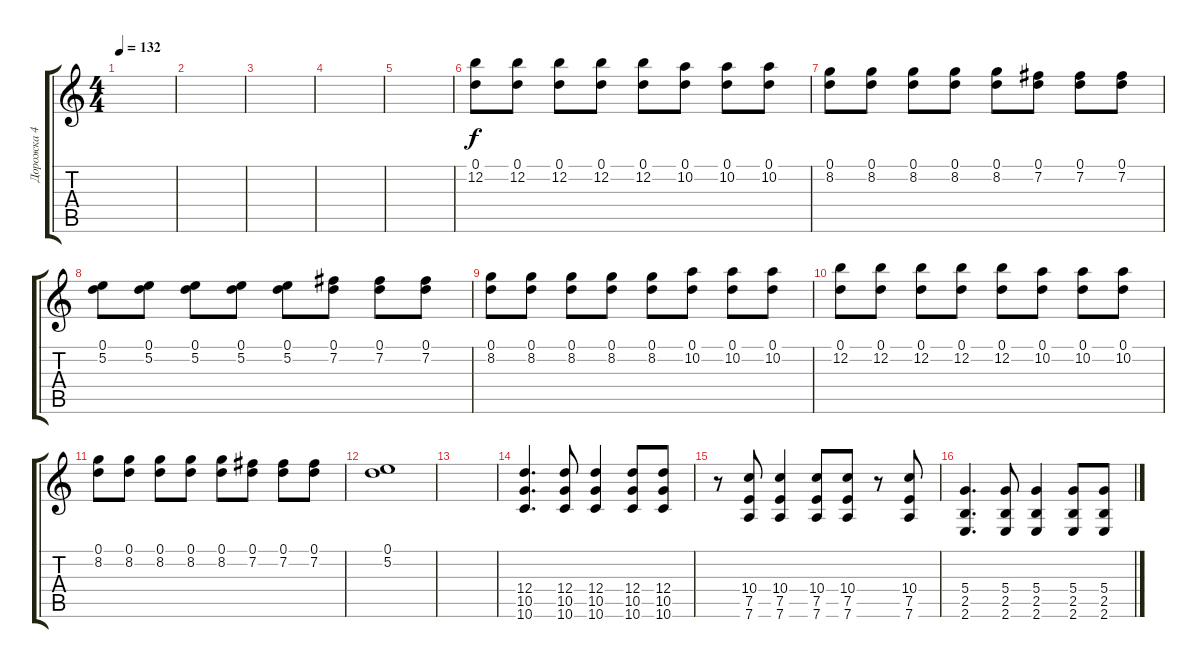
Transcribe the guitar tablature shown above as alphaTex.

\track ("Дорожка 4" "Дорожка 4") {instrument overdrivenguitar}
\staff {score tabs}
\tuning (D4 B3 G3 D3 A2 D2) {hide}
\ts (4 4)
\tempo 132
\clef g2
\ks c
|
|
|
|
|
(0.1 12.2).8 (0.1 12.2).8 (0.1 12.2).8 (0.1 12.2).8 (0.1 12.2).8 (0.1 10.2).8 (0.1 10.2).8 (0.1 10.2).8 |
(0.1 8.2).8 (0.1 8.2).8 (0.1 8.2).8 (0.1 8.2).8 (0.1 8.2).8 (0.1 7.2).8 (0.1 7.2).8 (0.1 7.2).8 |
(0.1 5.2).8 (0.1 5.2).8 (0.1 5.2).8 (0.1 5.2).8 (0.1 5.2).8 (0.1 7.2).8 (0.1 7.2).8 (0.1 7.2).8 |
(0.1 8.2).8 (0.1 8.2).8 (0.1 8.2).8 (0.1 8.2).8 (0.1 8.2).8 (0.1 10.2).8 (0.1 10.2).8 (0.1 10.2).8 |
(0.1 12.2).8 (0.1 12.2).8 (0.1 12.2).8 (0.1 12.2).8 (0.1 12.2).8 (0.1 10.2).8 (0.1 10.2).8 (0.1 10.2).8 |
(0.1 8.2).8 (0.1 8.2).8 (0.1 8.2).8 (0.1 8.2).8 (0.1 8.2).8 (0.1 7.2).8 (0.1 7.2).8 (0.1 7.2).8 |
(0.1 5.2).1 |
|
(12.4 10.5 10.6).4{d} (12.4 10.5 10.6).8 (12.4 10.5 10.6).4 (12.4 10.5 10.6).8 (12.4 10.5 10.6).8 |
r.8 (10.4 7.5 7.6).8 (10.4 7.5 7.6).4 (10.4 7.5 7.6).8 (10.4 7.5 7.6).8 r.8 (10.4 7.5 7.6).8 |
(5.4 2.5 2.6).4{d} (5.4 2.5 2.6).8 (5.4 2.5 2.6).4 (5.4 2.5 2.6).8 (5.4 2.5 2.6).8
